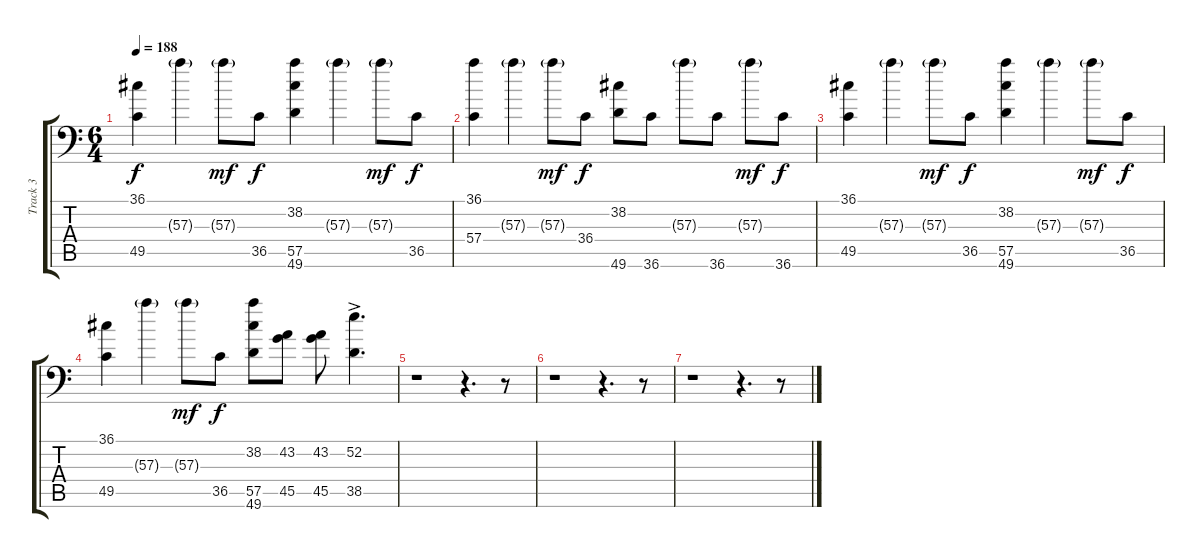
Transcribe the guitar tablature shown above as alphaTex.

\track ("Track 3" "Track 3") {instrument acousticgrandpiano}
\staff {score tabs}
\tuning (C-1 C-1 C-1 C-1 C-1 C-1) {hide}
\ts (6 4)
\tempo 188
\clef f4
\ks c
(36.1 49.5).4{dy f} 57.3{g}.4 57.3{g}.8{dy mf} 36.5.8{dy f} (38.2 57.5 49.6).4 57.3{g}.4 57.3{g}.8{dy mf} 36.5.8{dy f} |
(36.1 57.4).4 57.3{g}.4 57.3{g}.8{dy mf} 36.4.8{dy f} (38.2 49.6).8 36.6.8 57.3{g}.8 36.6.8 57.3{g}.8{dy mf} 36.6.8{dy f} |
(36.1 49.5).4 57.3{g}.4 57.3{g}.8{dy mf} 36.5.8{dy f} (38.2 57.5 49.6).4 57.3{g}.4 57.3{g}.8{dy mf} 36.5.8{dy f} |
(36.1 49.5).4 57.3{g}.4 57.3{g}.8{dy mf} 36.5.8{dy f} (38.2 57.5 49.6).8 (43.2 45.5).8 (43.2 45.5).8 (52.2{ac} 38.5).4{d} |
r.1 r.4{d} r.8 |
r.1 r.4{d} r.8 |
r.1 r.4{d} r.8
